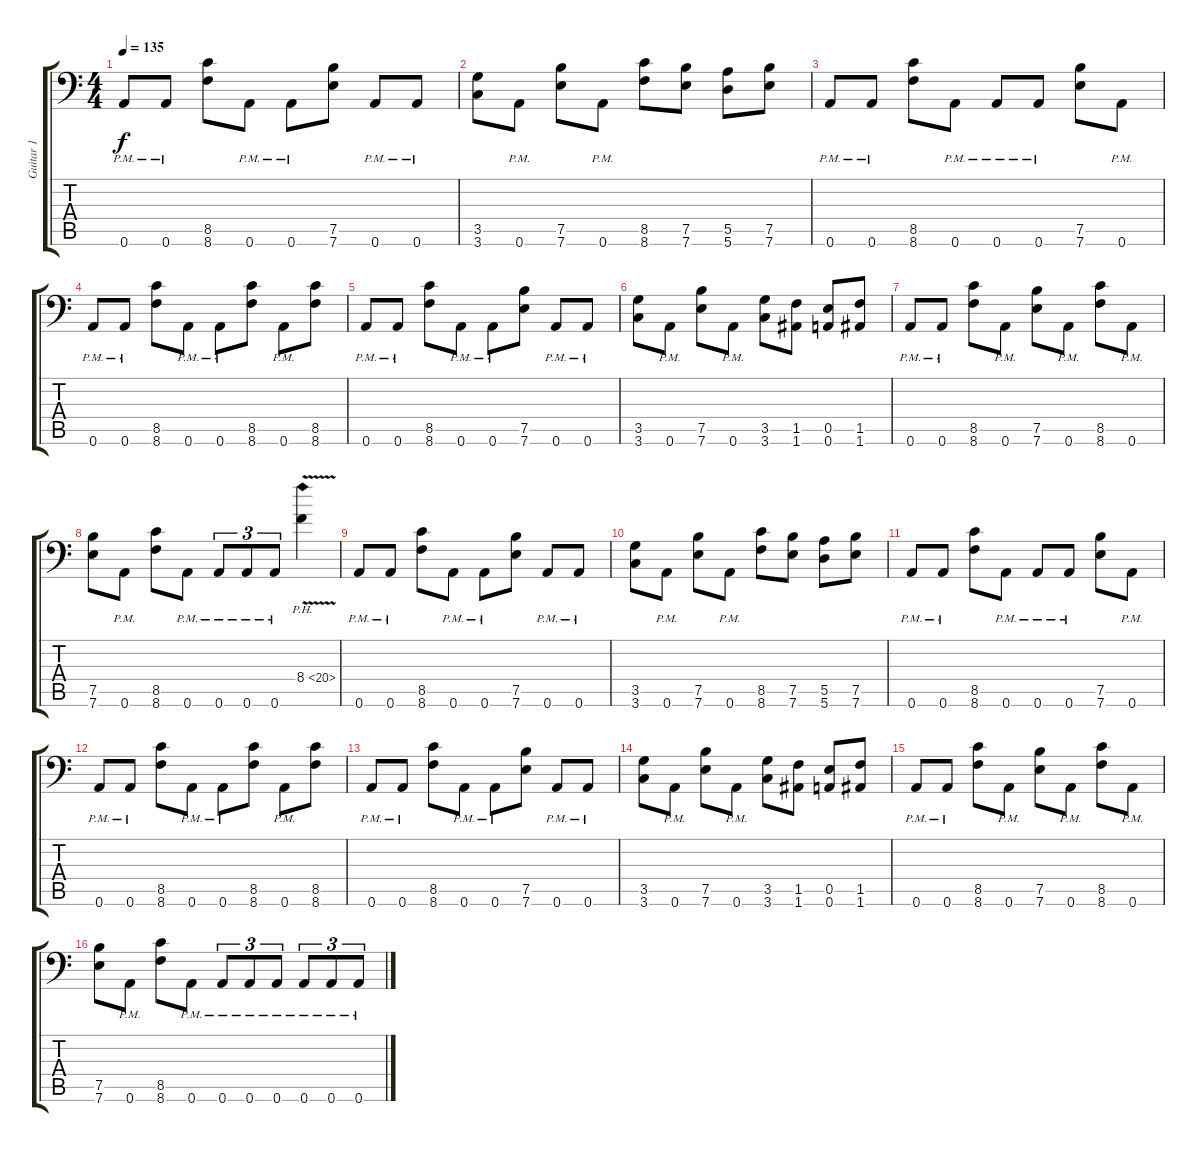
\track ("Guitar 1" "Guitar 1") {instrument distortionguitar}
\staff {score tabs}
\tuning (B3 Gb3 D3 A2 E2 A1) {hide}
\ts (4 4)
\tempo 135
\clef f4
\ks c
0.6{pm}.8{dy f} 0.6{pm}.8 (8.5 8.6).8 0.6{pm}.8 0.6{pm}.8 (7.5 7.6).8 0.6{pm}.8 0.6{pm}.8 |
(3.5 3.6).8 0.6{pm}.8 (7.5 7.6).8 0.6{pm}.8 (8.5 8.6).8 (7.5 7.6).8 (5.5 5.6).8 (7.5 7.6).8 |
0.6{pm}.8 0.6{pm}.8 (8.5 8.6).8 0.6{pm}.8 0.6{pm}.8 0.6{pm}.8 (7.5 7.6).8 0.6{pm}.8 |
0.6{pm}.8 0.6{pm}.8 (8.5 8.6).8 0.6{pm}.8 0.6{pm}.8 (8.5 8.6).8 0.6{pm}.8 (8.5 8.6).8 |
0.6{pm}.8 0.6{pm}.8 (8.5 8.6).8 0.6{pm}.8 0.6{pm}.8 (7.5 7.6).8 0.6{pm}.8 0.6{pm}.8 |
(3.5 3.6).8 0.6{pm}.8 (7.5 7.6).8 0.6{pm}.8 (3.5 3.6).8 (1.5 1.6).8 (0.5 0.6).8 (1.5 1.6).8 |
0.6{pm}.8 0.6{pm}.8 (8.5 8.6).8 0.6{pm}.8 (7.5 7.6).8 0.6{pm}.8 (8.5 8.6).8 0.6{pm}.8 |
(7.5 7.6).8 0.6{pm}.8 (8.5 8.6).8 0.6{pm}.8 0.6{pm}.8{tu (3 2)} 0.6{pm}.8{tu (3 2)} 0.6{pm}.8{tu (3 2)} 8.4{ph 12 v}.4 |
0.6{pm}.8 0.6{pm}.8 (8.5 8.6).8 0.6{pm}.8 0.6{pm}.8 (7.5 7.6).8 0.6{pm}.8 0.6{pm}.8 |
(3.5 3.6).8 0.6{pm}.8 (7.5 7.6).8 0.6{pm}.8 (8.5 8.6).8 (7.5 7.6).8 (5.5 5.6).8 (7.5 7.6).8 |
0.6{pm}.8 0.6{pm}.8 (8.5 8.6).8 0.6{pm}.8 0.6{pm}.8 0.6{pm}.8 (7.5 7.6).8 0.6{pm}.8 |
0.6{pm}.8 0.6{pm}.8 (8.5 8.6).8 0.6{pm}.8 0.6{pm}.8 (8.5 8.6).8 0.6{pm}.8 (8.5 8.6).8 |
0.6{pm}.8 0.6{pm}.8 (8.5 8.6).8 0.6{pm}.8 0.6{pm}.8 (7.5 7.6).8 0.6{pm}.8 0.6{pm}.8 |
(3.5 3.6).8 0.6{pm}.8 (7.5 7.6).8 0.6{pm}.8 (3.5 3.6).8 (1.5 1.6).8 (0.5 0.6).8 (1.5 1.6).8 |
0.6{pm}.8 0.6{pm}.8 (8.5 8.6).8 0.6{pm}.8 (7.5 7.6).8 0.6{pm}.8 (8.5 8.6).8 0.6{pm}.8 |
(7.5 7.6).8 0.6{pm}.8 (8.5 8.6).8 0.6{pm}.8 0.6{pm}.8{tu (3 2)} 0.6{pm}.8{tu (3 2)} 0.6{pm}.8{tu (3 2)} 0.6{pm}.8{tu (3 2)} 0.6{pm}.8{tu (3 2)} 0.6{pm}.8{tu (3 2)}
